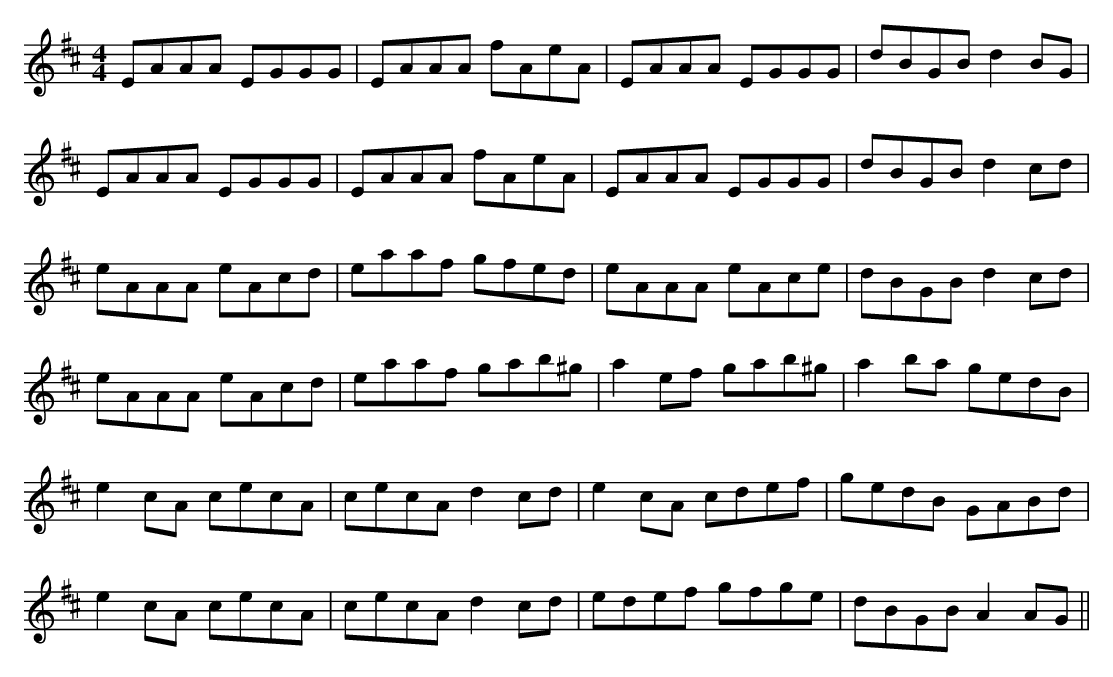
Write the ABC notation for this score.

X:1
M:4/4
K:Amix
EAAA EGGG|EAAA fAeA|EAAA EGGG|dBGB d2 BG|
EAAA EGGG|EAAA fAeA|EAAA EGGG|dBGB d2 cd|
eAAA eAcd|eaaf gfed|eAAA eAce|dBGB d2 cd|
eAAA eAcd|eaaf gab^g|a2 ef gab^g|a2 ba gedB|
e2 cA cecA|cecA d2 cd|e2cA cdef|gedB GABd|
e2 cA cecA|cecA d2 cd|edef gfge|dBGB A2 AG||
